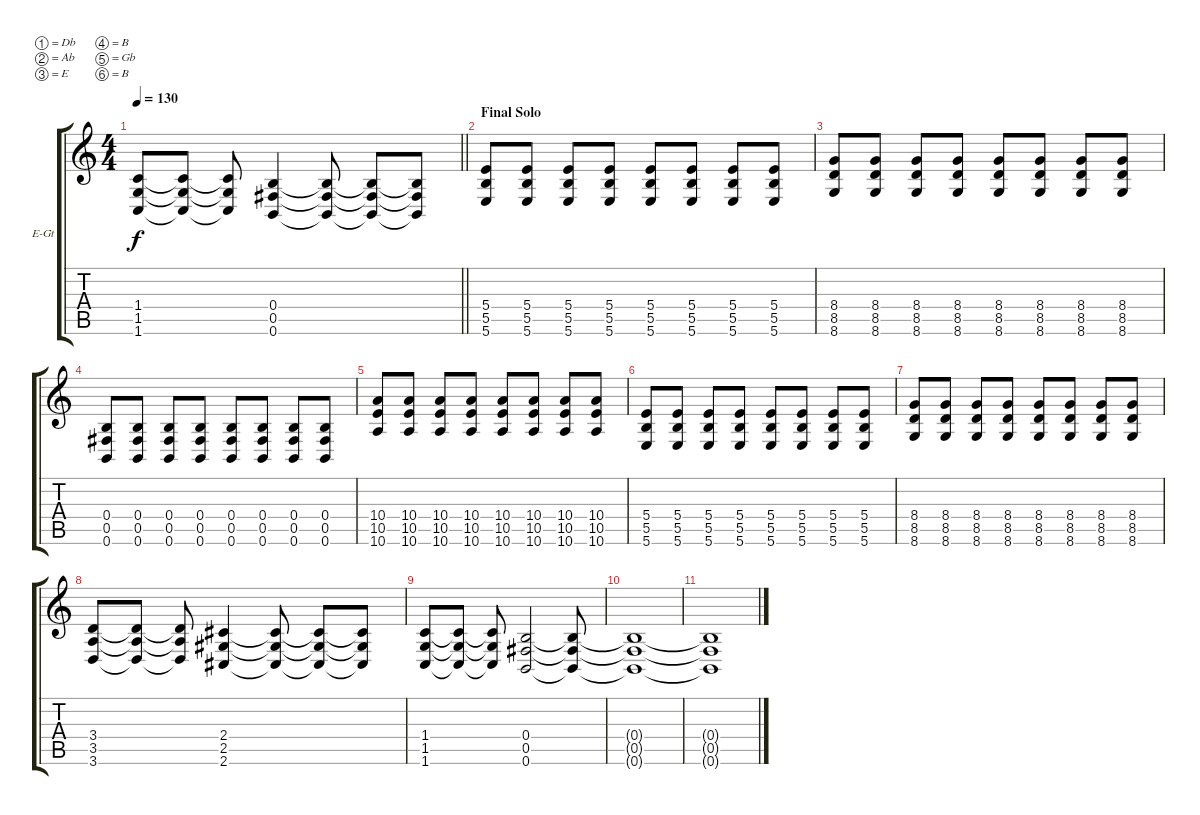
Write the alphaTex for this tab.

\bracketExtendMode groupsimilarinstruments
\firstSystemTrackNameOrientation horizontal
\otherSystemsTrackNameOrientation horizontal
\track ("Mick Thomson" "E-Gt") {instrument overdrivenguitar}
\staff {score tabs}
\tuning (Db4 Ab3 E3 B2 Gb2 B1)
\ts (4 4)
\tempo 130
\clef g2
\barLineRight lightlight
\ks c
(1.6 1.5 1.4).8{dy f} (1.6{t} 1.5{t} 1.4{t}).8 (1.6{t} 1.5{t} 1.4{t}).8 (0.6 0.5 0.4).4 (0.6{t} 0.5{t} 0.4{t}).8 (0.6{t} 0.5{t} 0.4{t}).8 (0.6{t} 0.5{t} 0.4{t}).8 |
\section ("" "Final Solo")
(5.6 5.5 5.4).8 (5.6 5.5 5.4).8 (5.6 5.5 5.4).8 (5.6 5.5 5.4).8 (5.6 5.5 5.4).8 (5.6 5.5 5.4).8 (5.6 5.5 5.4).8 (5.6 5.5 5.4).8 |
(8.6 8.5 8.4).8 (8.6 8.5 8.4).8 (8.6 8.5 8.4).8 (8.6 8.5 8.4).8 (8.6 8.5 8.4).8 (8.6 8.5 8.4).8 (8.6 8.5 8.4).8 (8.6 8.5 8.4).8 |
(0.6 0.5 0.4).8 (0.6 0.5 0.4).8 (0.6 0.5 0.4).8 (0.6 0.5 0.4).8 (0.6 0.5 0.4).8 (0.6 0.5 0.4).8 (0.6 0.5 0.4).8 (0.6 0.5 0.4).8 |
(10.6 10.5 10.4).8 (10.6 10.5 10.4).8 (10.6 10.5 10.4).8 (10.6 10.5 10.4).8 (10.6 10.5 10.4).8 (10.6 10.5 10.4).8 (10.6 10.5 10.4).8 (10.6 10.5 10.4).8 |
(5.6 5.5 5.4).8 (5.6 5.5 5.4).8 (5.6 5.5 5.4).8 (5.6 5.5 5.4).8 (5.6 5.5 5.4).8 (5.6 5.5 5.4).8 (5.6 5.5 5.4).8 (5.6 5.5 5.4).8 |
(8.6 8.5 8.4).8 (8.6 8.5 8.4).8 (8.6 8.5 8.4).8 (8.6 8.5 8.4).8 (8.6 8.5 8.4).8 (8.6 8.5 8.4).8 (8.6 8.5 8.4).8 (8.6 8.5 8.4).8 |
(3.6 3.5 3.4).8 (3.6{t} 3.5{t} 3.4{t}).8 (3.6{t} 3.5{t} 3.4{t}).8 (2.6 2.5 2.4).4 (2.6{t} 2.5{t} 2.4{t}).8 (2.6{t} 2.5{t} 2.4{t}).8 (2.6{t} 2.5{t} 2.4{t}).8 |
(1.6 1.5 1.4).8 (1.6{t} 1.5{t} 1.4{t}).8 (1.6{t} 1.5{t} 1.4{t}).8 (0.6 0.5 0.4).2 (0.6{t} 0.5{t} 0.4{t}).8 |
(0.6{t} 0.5{t} 0.4{t}).1 |
(0.6{t} 0.5{t} 0.4{t}).1
